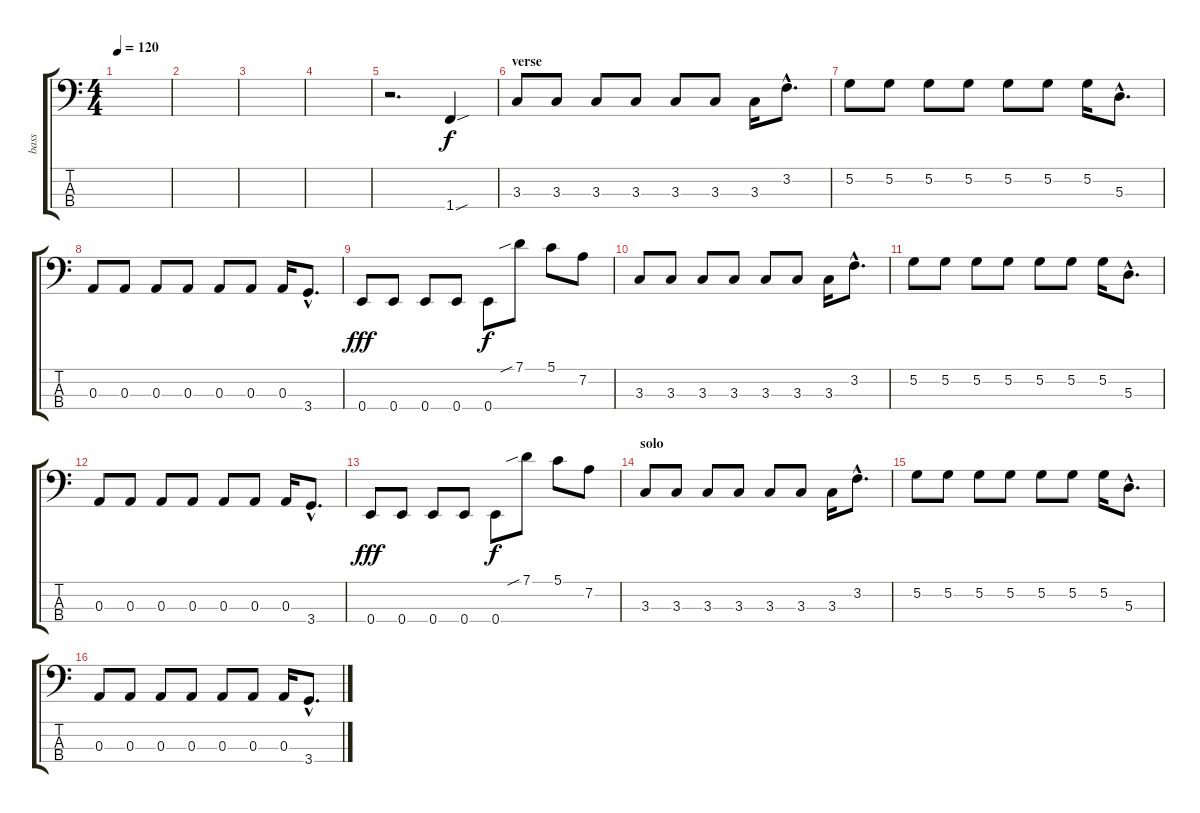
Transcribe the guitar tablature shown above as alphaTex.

\track ("bass" "bass") {instrument electricbassfinger}
\staff {score tabs}
\tuning (G2 D2 A1 E1) {hide}
\ts (4 4)
\tempo 120
\clef f4
\ks c
|
|
|
|
r.2{d} 1.4{sou}.4 |
\section ("" "verse")
3.3.8 3.3.8 3.3.8 3.3.8 3.3.8 3.3.8 3.3.16 3.2{hac}.8{d} |
5.2.8 5.2.8 5.2.8 5.2.8 5.2.8 5.2.8 5.2.16 5.3{hac}.8{d} |
0.3.8 0.3.8 0.3.8 0.3.8 0.3.8 0.3.8 0.3.16 3.4{hac}.8{d} |
0.4.8{dy fff} 0.4.8 0.4.8 0.4.8 0.4.8{dy f} 7.1{sib}.8 5.1.8 7.2.8 |
3.3.8 3.3.8 3.3.8 3.3.8 3.3.8 3.3.8 3.3.16 3.2{hac}.8{d} |
5.2.8 5.2.8 5.2.8 5.2.8 5.2.8 5.2.8 5.2.16 5.3{hac}.8{d} |
0.3.8 0.3.8 0.3.8 0.3.8 0.3.8 0.3.8 0.3.16 3.4{hac}.8{d} |
0.4.8{dy fff} 0.4.8 0.4.8 0.4.8 0.4.8{dy f} 7.1{sib}.8 5.1.8 7.2.8 |
\section ("" "solo")
3.3.8 3.3.8 3.3.8 3.3.8 3.3.8 3.3.8 3.3.16 3.2{hac}.8{d} |
5.2.8 5.2.8 5.2.8 5.2.8 5.2.8 5.2.8 5.2.16 5.3{hac}.8{d} |
0.3.8 0.3.8 0.3.8 0.3.8 0.3.8 0.3.8 0.3.16 3.4{hac}.8{d}
